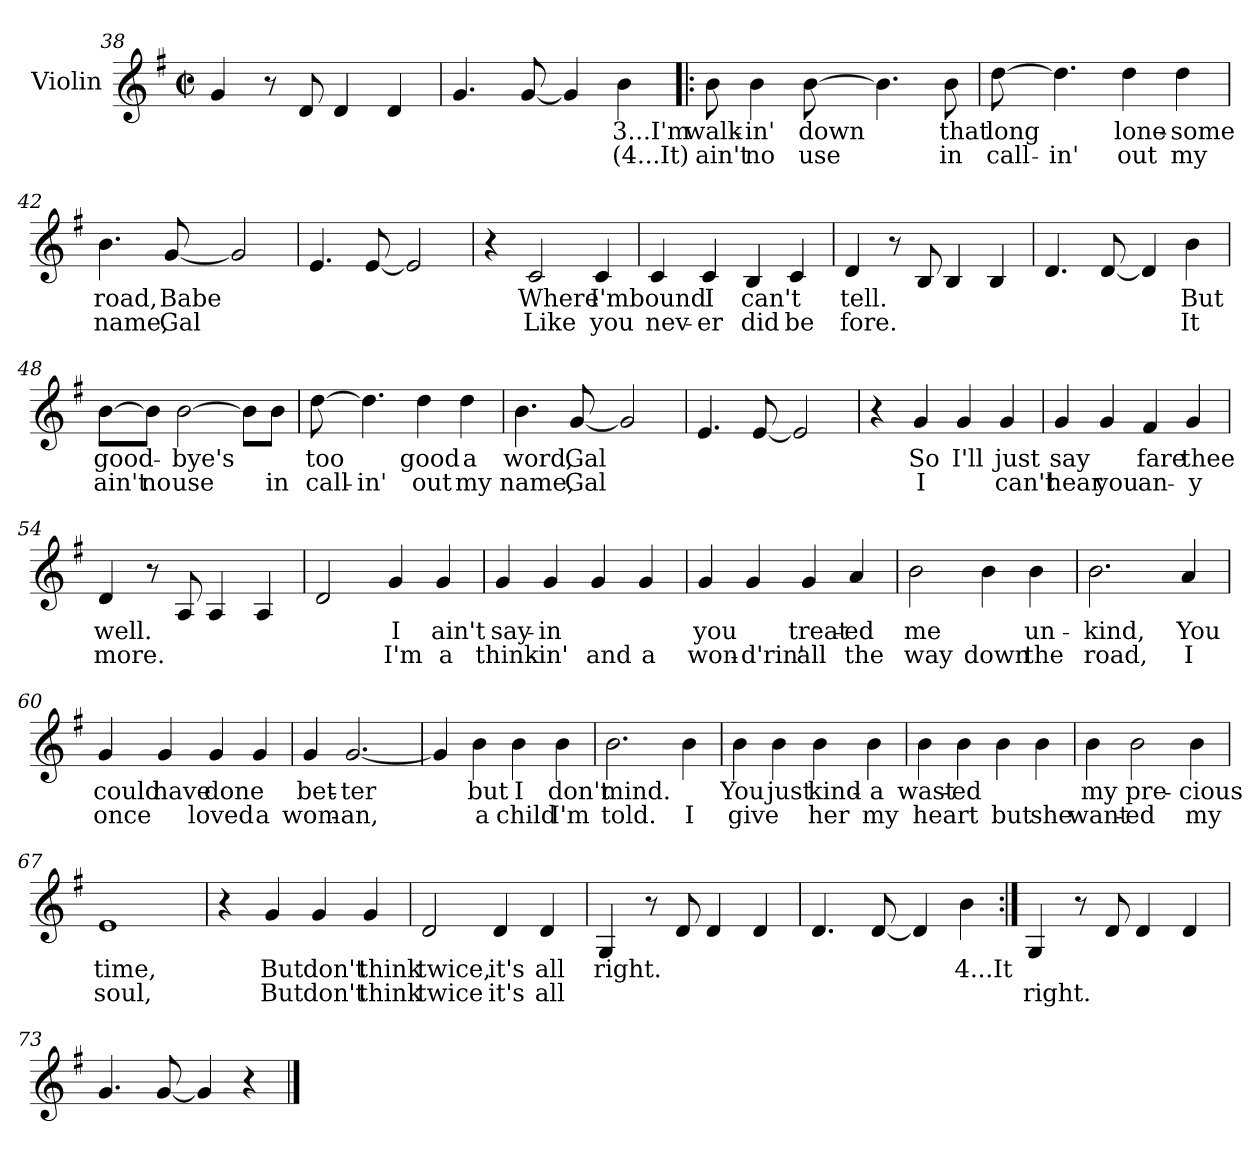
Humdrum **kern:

**kern	**text	**text
*part1	*part1	*part1
*staff1	*staff1	*staff1
*I"Violin	*	*
*I'Vln	*	*
*clefG2	*	*
*k[f#]	*	*
*G:	*	*
*M2/2	*	*
*met(c|)	*	*
=38	=38	=38
4g/	.	.
8r	.	.
8d/	.	.
4d/	.	.
4d/	.	.
=39	=39	=39
4.g/	.	.
[8g/	.	.
4g/]	.	.
4b\	3...I'm	(4...It)
!!LO:LB:g=z
=40!|:	=40!|:	=40!|:
8b\	walk-	ain't
4b\	-in'	no
[8b\	down	use
4.b\]	.	.
8b\	that	in
=41	=41	=41
[8dd\	long	call-
4.dd\]	.	-in'
4dd\	lone-	out
4dd\	-some	my
=42	=42	=42
4.b\	road,	name,
[8g/	Babe	Gal
2g/]	.	.
=43	=43	=43
4.e/	.	.
[8e/	.	.
2e/]	.	.
=44	=44	=44
4r	.	.
2c/	Where	Like
4c/	I'm	you
=45	=45	=45
4c/	bound	nev-
4c/	I	-er
4B/	can't	did
4c/	.	be
!!LO:LB:g=z
=46	=46	=46
4d/	tell.	fore.
8r	.	.
8B/	.	.
4B/	.	.
4B/	.	.
=47	=47	=47
4.d/	.	.
[8d/	.	.
4d/]	.	.
4b\	But	It
=48	=48	=48
[8b\L	good-	ain't
8b\J]	.	no
[2b\	-bye's	use
8b\L]	.	.
8b\J	.	in
=49	=49	=49
[8dd\	too	call-
4.dd\]	.	-in'
4dd\	good	out
4dd\	a	my
=50	=50	=50
4.b\	word,	name,
[8g/	Gal	Gal
2g/]	.	.
=51	=51	=51
4.e/	.	.
[8e/	.	.
2e/]	.	.
=52	=52	=52
4r	.	.
4g/	So	I
4g/	I'll	.
4g/	just	can't
!!LO:LB:g=z
=53	=53	=53
4g/	say	hear
4g/	.	you
4f#/	fare	an-
4g/	thee	-y
=54	=54	=54
4d/	well.	more.
8r	.	.
8A/	.	.
4A/	.	.
4A/	.	.
=55	=55	=55
2d/	.	.
4g/	I	I'm
4g/	ain't	a
=56	=56	=56
4g/	say-	think-
4g/	-in	-in'
4g/	.	and
4g/	.	a
=57	=57	=57
4g/	you	won-
4g/	.	-d'rin'
4g/	treat-	all
4a/	-ed	the
=58	=58	=58
2b\	me	way
4b\	.	down
4b\	un-	the
!!LO:LB:g=z
=59	=59	=59
2.b\	-kind,	road,
4a/	You	I
=60	=60	=60
4g/	could	once
4g/	have	.
4g/	done	loved
4g/	.	a
=61	=61	=61
4g/	bet-	wom-
[2.g/	-ter	-an,
=62	=62	=62
4g/]	.	.
4b\	but	a
4b\	I	child
4b\	don't	I'm
=63	=63	=63
2.b\	mind.	told.
4b\	.	I
=64	=64	=64
4b\	You	give
4b\	just	.
4b\	kind-	her
4b\	-a	my
=65	=65	=65
4b\	wast-	heart
4b\	-ed	.
4b\	.	but
4b\	.	she
!!LO:LB:g=z
=66	=66	=66
4b\	my	want-
2b\	pre-	-ed
4b\	-cious	my
=67	=67	=67
1e	time,	soul,
=68	=68	=68
4r	.	.
4g/	But	But
4g/	don't	don't
4g/	think	think
=69	=69	=69
2d/	twice,	twice
4d/	it's	it's
4d/	all	all
=70	=70	=70
4G/	right.	.
8r	.	.
8d/	.	.
4d/	.	.
4d/	.	.
=71	=71	=71
4.d/	.	.
[8d/	.	.
4d/]	.	.
4b\	4...It	.
!!LO:LB:g=z
=72:|!	=72:|!	=72:|!
4G/	.	right.
8r	.	.
8d/	.	.
4d/	.	.
4d/	.	.
=73	=73	=73
4.g/	.	.
[8g/	.	.
4g/]	.	.
4r	.	.
==	==	==
*-	*-	*-
